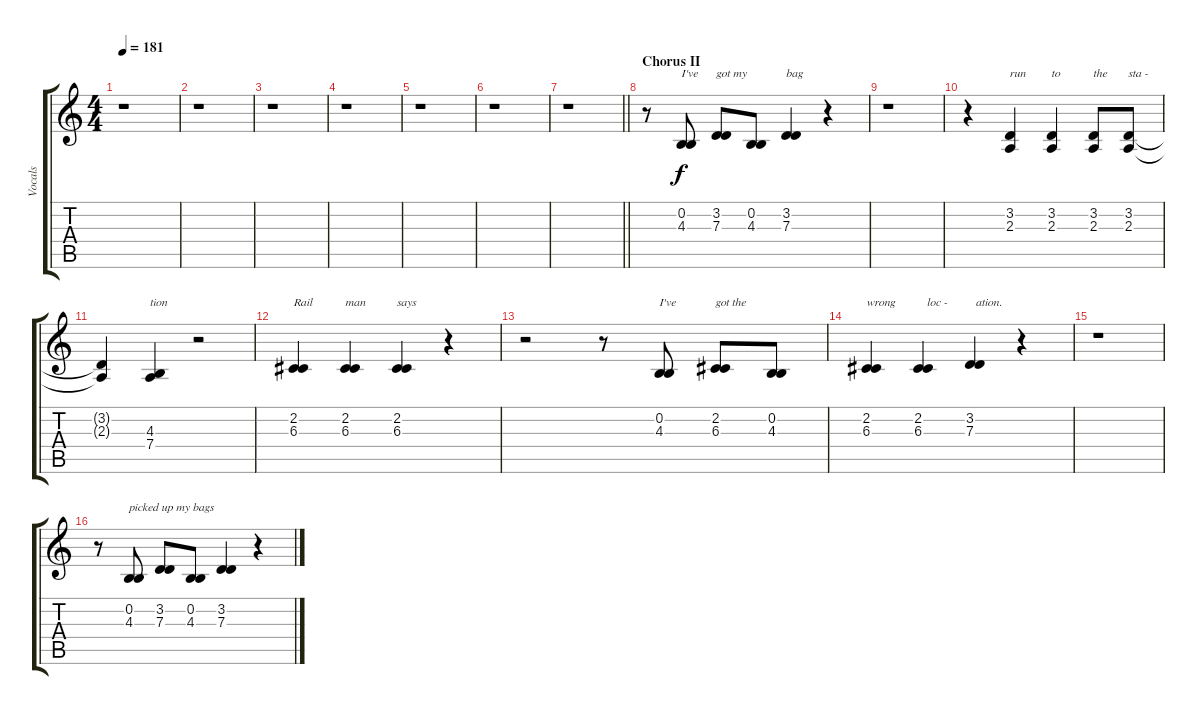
\track ("Vocals" "Vocals") {instrument tenorsax}
\staff {score tabs}
\tuning (E4 B3 G3 D3 A2 E2) {hide}
\ts (4 4)
\tempo 181
\clef g2
\ks c
r.1{dy f} |
r.1 |
r.1 |
r.1 |
r.1 |
r.1 |
\barLineRight lightlight
r.1 |
\section ("" "Chorus II")
r.8 (0.2 4.3).8{txt "I've"} (3.2 7.3).8{txt "got my"} (0.2 4.3).8 (3.2 7.3).4{txt "bag"} r.4 |
r.1 |
r.4 (3.2 2.3).4{txt "run"} (3.2 2.3).4{txt "to"} (3.2 2.3).8{txt "the"} (3.2 2.3).8{txt "sta -"} |
(3.2{t} 2.3{t}).4 (4.3 7.4).4{txt "tion"} r.2 |
(2.2 6.3).4{txt "Rail"} (2.2 6.3).4{txt "man"} (2.2 6.3).4{txt "says"} r.4 |
r.2 r.8 (0.2 4.3).8{txt "I've"} (2.2 6.3).8{txt "got the"} (0.2 4.3).8 |
(2.2 6.3).4{txt "wrong"} (2.2 6.3).4{txt "   loc -"} (3.2 7.3).4{txt "  ation."} r.4 |
r.1 |
r.8 (0.2 4.3).8{txt "picked up my bags"} (3.2 7.3).8 (0.2 4.3).8 (3.2 7.3).4 r.4
